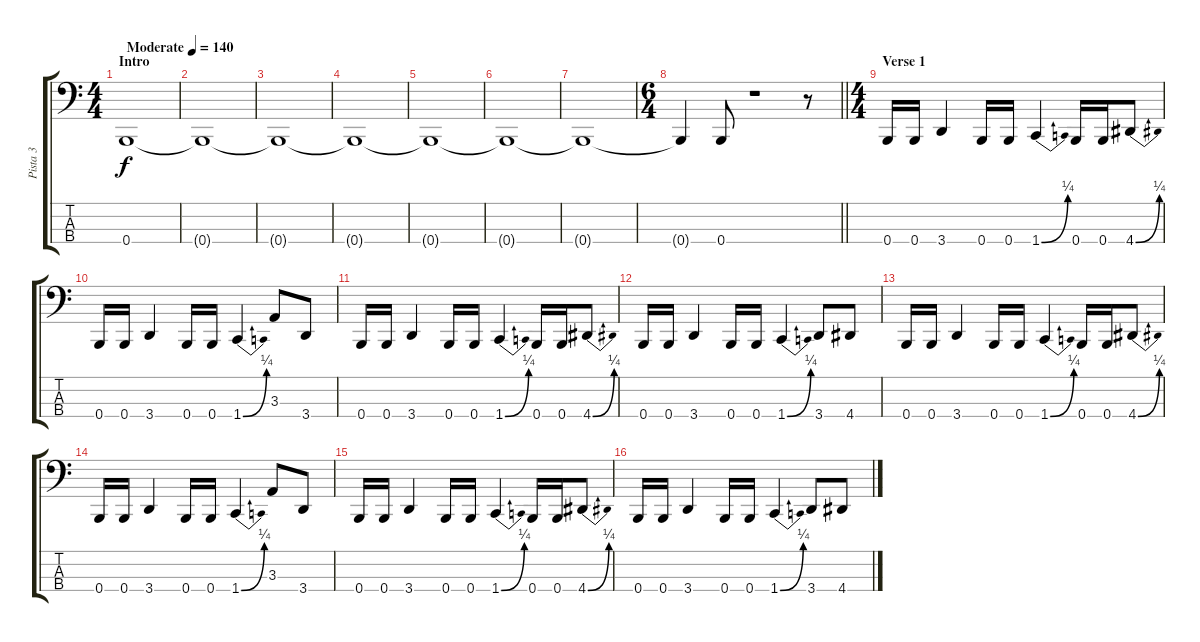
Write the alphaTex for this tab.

\track ("Pista 3" "Pista 3") {instrument electricbasspick}
\staff {score tabs}
\tuning (E2 B1 Gb1 B0) {hide}
\ts (4 4)
\section ("" "Intro")
\tempo (140 "Moderate")
\clef f4
\ks c
0.4.1{dy f instrument electricbasspick} |
0.4{t}.1 |
0.4{t}.1 |
0.4{t}.1 |
0.4{t}.1 |
0.4{t}.1 |
0.4{t}.1 |
\ts (6 4)
\barLineRight lightlight
0.4{t}.4 0.4.8 r.1 r.8 |
\ts (4 4)
\section ("" "Verse 1")
0.4.16 0.4.16 3.4.4 0.4.16 0.4.16 1.4{be (bend 0 0 60 1)}.4 0.4.16 0.4.16 4.4{be (bend 0 0 60 1)}.8 |
0.4.16 0.4.16 3.4.4 0.4.16 0.4.16 1.4{be (bend 0 0 60 1)}.4 3.3.8 3.4.8 |
0.4.16 0.4.16 3.4.4 0.4.16 0.4.16 1.4{be (bend 0 0 60 1)}.4 0.4.16 0.4.16 4.4{be (bend 0 0 60 1)}.8 |
0.4.16 0.4.16 3.4.4 0.4.16 0.4.16 1.4{be (bend 0 0 60 1)}.4 3.4.8 4.4.8 |
0.4.16 0.4.16 3.4.4 0.4.16 0.4.16 1.4{be (bend 0 0 60 1)}.4 0.4.16 0.4.16 4.4{be (bend 0 0 60 1)}.8 |
0.4.16 0.4.16 3.4.4 0.4.16 0.4.16 1.4{be (bend 0 0 60 1)}.4 3.3.8 3.4.8 |
0.4.16 0.4.16 3.4.4 0.4.16 0.4.16 1.4{be (bend 0 0 60 1)}.4 0.4.16 0.4.16 4.4{be (bend 0 0 60 1)}.8 |
0.4.16 0.4.16 3.4.4 0.4.16 0.4.16 1.4{be (bend 0 0 60 1)}.4 3.4.8 4.4.8
